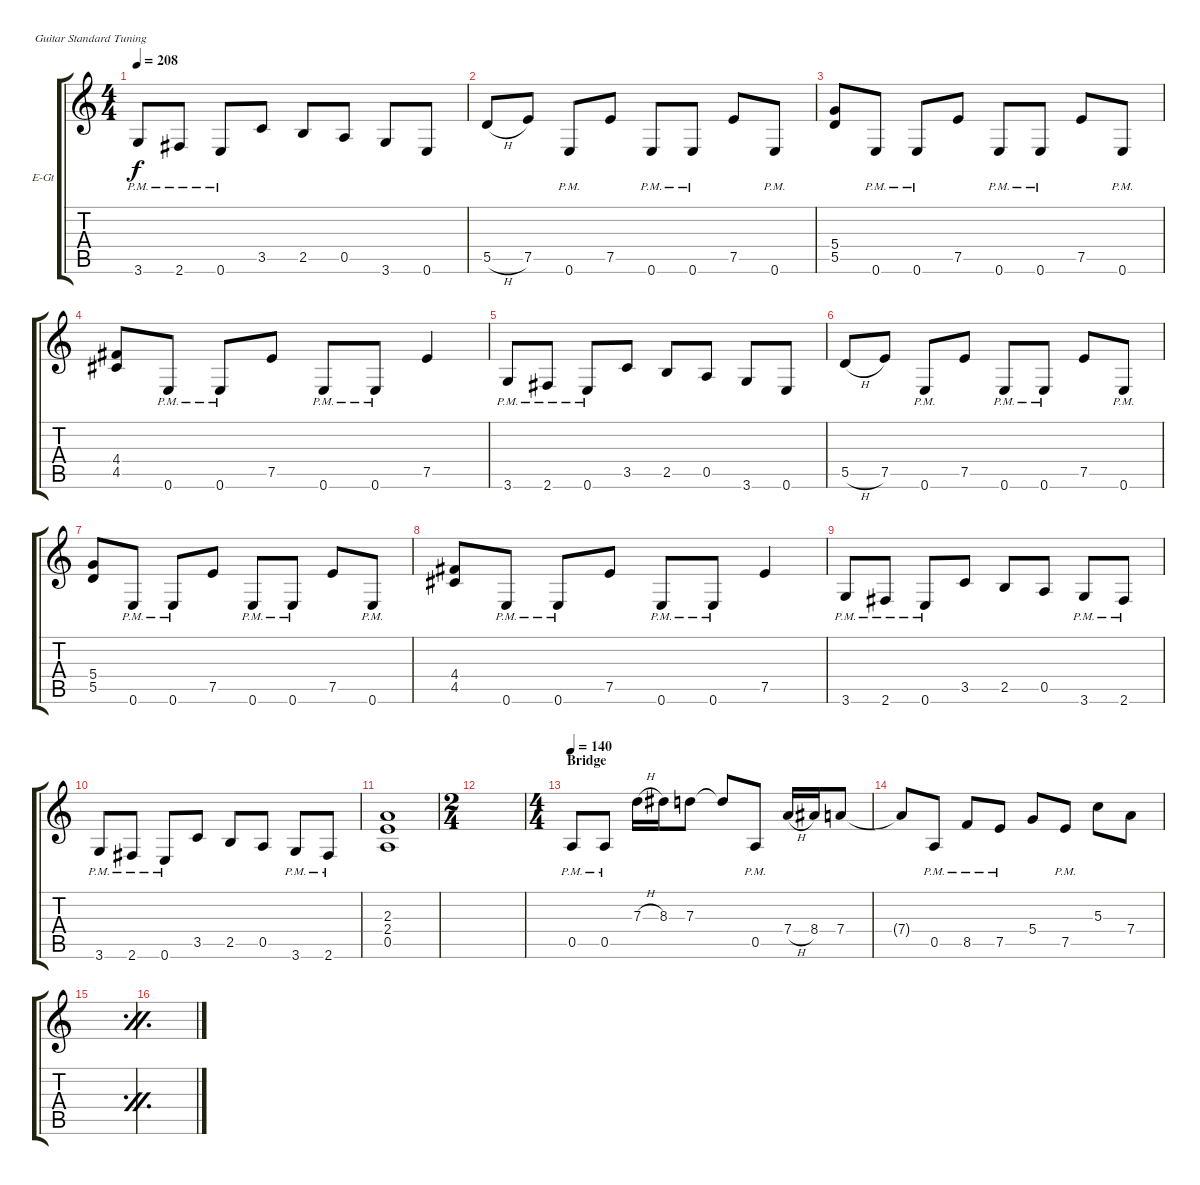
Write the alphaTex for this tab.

\defaultSystemsLayout 4
\bracketExtendMode groupsimilarinstruments
\firstSystemTrackNameOrientation horizontal
\otherSystemsTrackNameOrientation horizontal
\track ("Rhythm Guitar" "E-Gt") {instrument distortionguitar}
\staff {score tabs}
\tuning (E4 B3 G3 D3 A2 E2)
\ts (4 4)
\tempo 208
\clef g2
\ks c
3.6{pm}.8{dy f} 2.6{pm}.8 0.6{pm}.8 3.5.8 2.5.8 0.5.8 3.6.8 0.6.8 |
5.5{h}.8 7.5.8 0.6{pm}.8 7.5.8 0.6{pm}.8 0.6{pm}.8 7.5.8 0.6{pm}.8 |
(5.4 5.5).8 0.6{pm}.8 0.6{pm}.8 7.5.8 0.6{pm}.8 0.6{pm}.8 7.5.8 0.6{pm}.8 |
(4.4 4.5).8 0.6{pm}.8 0.6{pm}.8 7.5.8 0.6{pm}.8 0.6{pm}.8 7.5.4 |
3.6{pm}.8 2.6{pm}.8 0.6{pm}.8 3.5.8 2.5.8 0.5.8 3.6.8 0.6.8 |
5.5{h}.8 7.5.8 0.6{pm}.8 7.5.8 0.6{pm}.8 0.6{pm}.8 7.5.8 0.6{pm}.8 |
(5.4 5.5).8 0.6{pm}.8 0.6{pm}.8 7.5.8 0.6{pm}.8 0.6{pm}.8 7.5.8 0.6{pm}.8 |
(4.4 4.5).8 0.6{pm}.8 0.6{pm}.8 7.5.8 0.6{pm}.8 0.6{pm}.8 7.5.4 |
3.6{pm}.8 2.6{pm}.8 0.6{pm}.8 3.5.8 2.5.8 0.5.8 3.6{pm}.8 2.6{pm}.8 |
3.6{pm}.8 2.6{pm}.8 0.6{pm}.8 3.5.8 2.5.8 0.5.8 3.6{pm}.8 2.6{pm}.8 |
(2.3 2.4 0.5).1 |
\ts (2 4)
|
\ts (4 4)
\section ("" "Bridge")
\tempo 140
0.5{pm}.8 0.5{pm}.8 7.3{h}.16 8.3.16 7.3.8 7.3{t}.8 0.5{pm}.8 7.4{h}.16 8.4.16 7.4.8 |
7.4{t}.8 0.5{pm}.8 8.5{pm}.8 7.5{pm}.8 5.4.8 7.5{pm}.8 5.3.8 7.4.8 |
\simile firstofdouble
|
\simile secondofdouble
